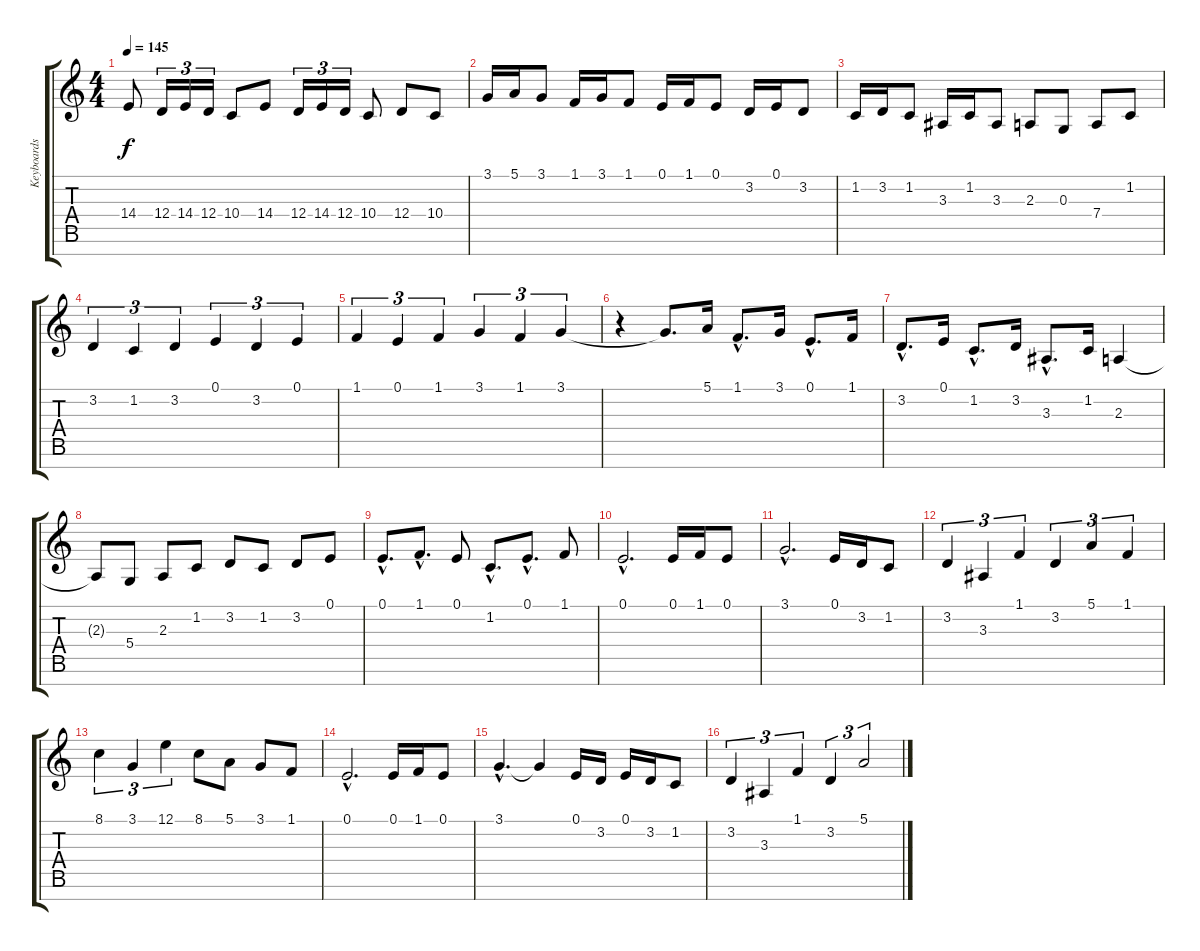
\track ("Keyboards" "Keyboards") {instrument acousticgrandpiano}
\staff {score tabs}
\tuning (E4 B3 G3 D3 A2 E2 B1) {hide}
\ts (4 4)
\tempo 145
\clef g2
\ks c
14.4.8{dy f} 12.4.16{tu (3 2)} 14.4.16{tu (3 2)} 12.4.16{tu (3 2)} 10.4.8 14.4.8 12.4.16{tu (3 2)} 14.4.16{tu (3 2)} 12.4.16{tu (3 2)} 10.4.8 12.4.8 10.4.8 |
3.1.16 5.1.16 3.1.8 1.1.16 3.1.16 1.1.8 0.1.16 1.1.16 0.1.8 3.2.16 0.1.16 3.2.8 |
1.2.16 3.2.16 1.2.8 3.3.16 1.2.16 3.3.8 2.3.8 0.3.8 7.4.8 1.2.8 |
3.2.4{tu (3 2)} 1.2.4{tu (3 2)} 3.2.4{tu (3 2)} 0.1.4{tu (3 2)} 3.2.4{tu (3 2)} 0.1.4{tu (3 2)} |
1.1.4{tu (3 2)} 0.1.4{tu (3 2)} 1.1.4{tu (3 2)} 3.1.4{tu (3 2)} 1.1.4{tu (3 2)} 3.1.4{tu (3 2)} |
r.4 3.1{t}.8{d} 5.1.16 1.1{hac}.8{d} 3.1.16 0.1{hac}.8{d} 1.1.16 |
3.2{hac}.8{d} 0.1.16 1.2{hac}.8{d} 3.2.16 3.3{hac}.8{d} 1.2.16 2.3.4 |
2.3{t}.8 5.4.8 2.3.8 1.2.8 3.2.8 1.2.8 3.2.8 0.1.8 |
0.1{hac}.8{d} 1.1{hac}.8{d} 0.1.8 1.2{hac}.8{d} 0.1{hac}.8{d} 1.1.8 |
0.1{hac}.2{d} 0.1.16 1.1.16 0.1.8 |
3.1{hac}.2{d} 0.1.16 3.2.16 1.2.8 |
3.2.4{tu (3 2)} 3.3.4{tu (3 2)} 1.1.4{tu (3 2)} 3.2.4{tu (3 2)} 5.1.4{tu (3 2)} 1.1.4{tu (3 2)} |
8.1.4{tu (3 2)} 3.1.4{tu (3 2)} 12.1.4{tu (3 2)} 8.1.8 5.1.8 3.1.8 1.1.8 |
0.1{hac}.2{d} 0.1.16 1.1.16 0.1.8 |
3.1{hac}.4{d} 3.1{t}.4 0.1.16 3.2.16 0.1.16 3.2.16 1.2.8 |
3.2.4{tu (3 2)} 3.3.4{tu (3 2)} 1.1.4{tu (3 2)} 3.2.4{tu (3 2)} 5.1.2{tu (3 2)}
